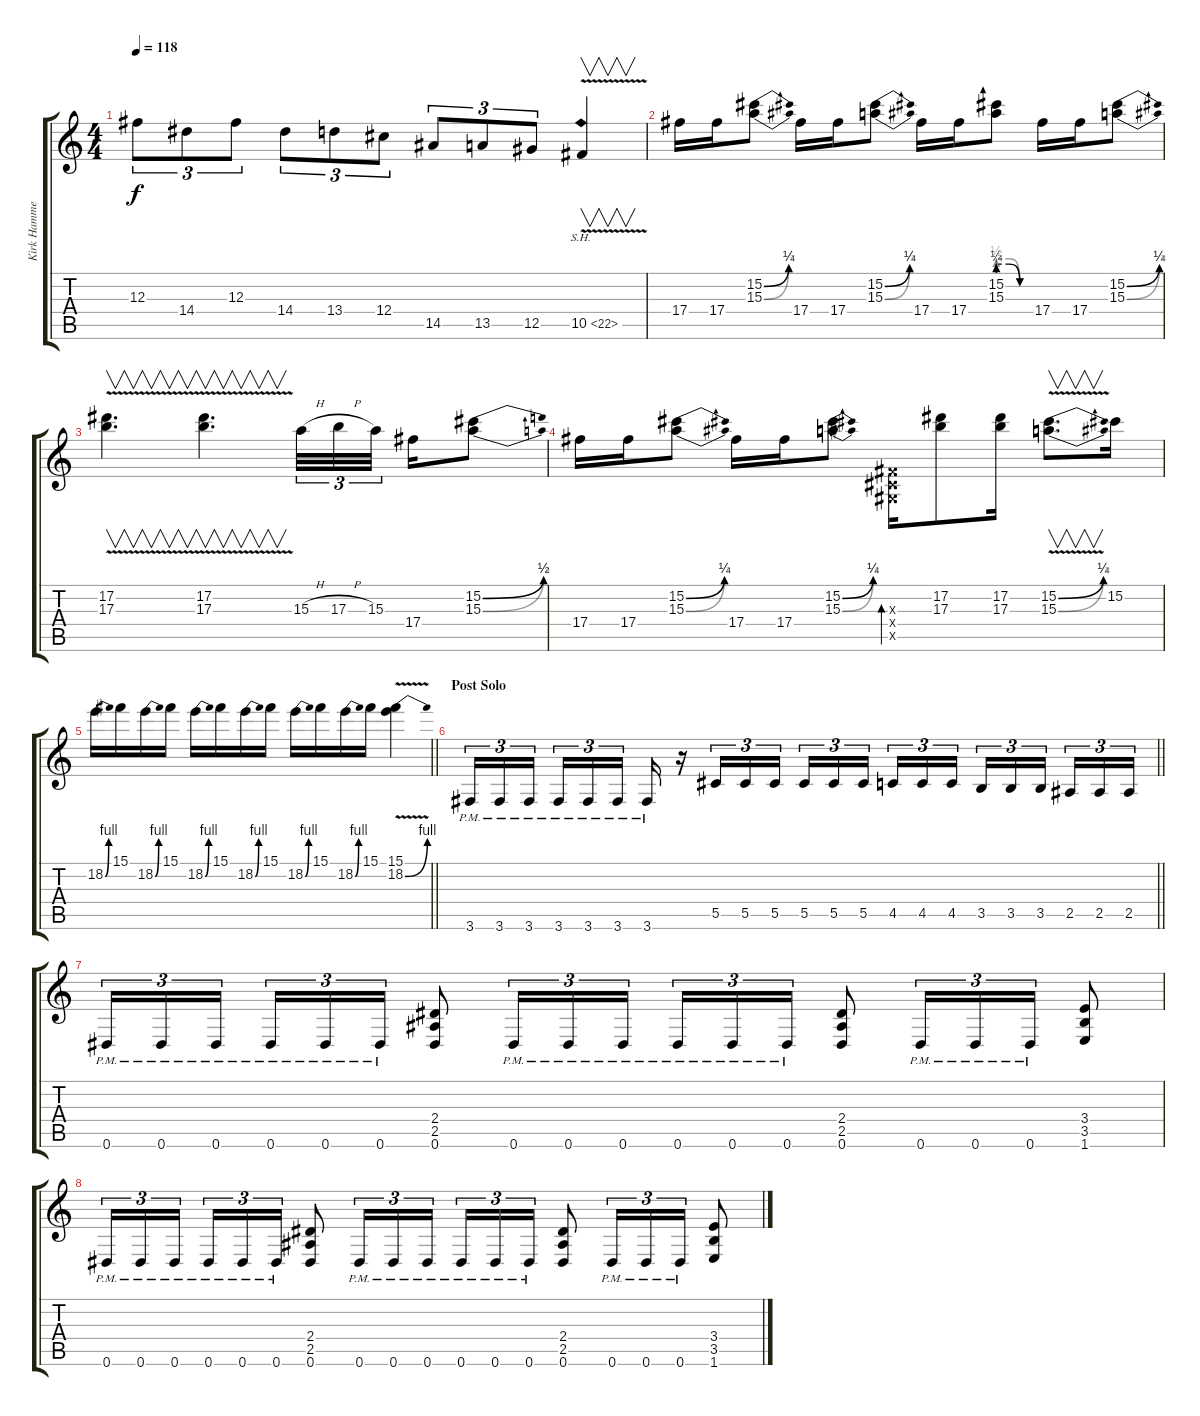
\track ("Kirk Hammett" "Kirk Hamme") {instrument electricguitarjazz}
\staff {score tabs}
\tuning (Eb4 Bb3 Gb3 Db3 Ab2 Eb2) {hide}
\ts (4 4)
\tempo 118
\clef g2
\ks c
12.3.8{tu (3 2) dy f} 14.4.8{tu (3 2)} 12.3.8{tu (3 2)} 14.4.8{tu (3 2)} 13.4.8{tu (3 2)} 12.4.8{tu (3 2)} 14.5.8{tu (3 2)} 13.5.8{tu (3 2)} 12.5.8{tu (3 2)} 10.5{sh 12 v}.4{v} |
17.4.16 17.4.16 (15.2{be (bend 0 0 60 1)} 15.3{be (bend 0 0 60 2)}).8 17.4.16 17.4.16 (15.2{be (bend 0 0 60 1)} 15.3{be (bend 0 0 60 2)}).8 17.4.16 17.4.16 (15.2{be (custom 0 1 20 1 40 0 60 0)} 15.3{be (custom 0 2 20 2 40 0 60 0)}).8 17.4.16 17.4.16 (15.2{be (bend 0 0 60 1)} 15.3{be (bend 0 0 60 2)}).8 |
(17.2{v} 17.3{v}).4{v d} (17.2{v} 17.3{v}).4{v d} 15.3{h}.32{tu (3 2)} 17.3{h}.32{tu (3 2)} 15.3.32{tu (3 2) beam splitsecondary} 17.4.16 (15.2{be (bend 0 0 60 2)} 15.3{be (bend 0 0 60 1)}).8 |
17.4.16 17.4.16 (15.2{be (bend 0 0 60 1)} 15.3{be (bend 0 0 60 2)}).8 17.4.16 17.4.16 (15.2{be (bend 0 0 60 1)} 15.3{be (bend 0 0 60 2)}).8 (0.3{x} 0.4{x} 0.5{x}).16{bd 30} (17.2 17.3).8 (17.2 17.3).16 (15.2{be (bend 0 0 60 1) v} 15.3{be (bend 0 0 60 2) v}).8{v d} 15.2.16 |
\barLineRight lightlight
18.2{be (bend 0 0 60 4)}.16 15.1.16 18.2{be (bend 0 0 60 4)}.16 15.1.16 18.2{be (bend 0 0 60 4)}.16 15.1.16 18.2{be (bend 0 0 60 4)}.16 15.1.16 18.2{be (bend 0 0 60 4)}.16 15.1.16 18.2{be (bend 0 0 60 4)}.16 15.1.16 (15.1 18.2{be (bend 0 0 60 4) v}).4 |
\section ("" "Post Solo")
\barLineRight lightlight
3.6{pm}.16{tu (3 2) balance 16 instrument overdrivenguitar} 3.6{pm}.16{tu (3 2)} 3.6{pm}.16{tu (3 2) beam splitsecondary} 3.6{pm}.16{tu (3 2)} 3.6{pm}.16{tu (3 2)} 3.6{pm}.16{tu (3 2)} 3.6{pm}.16 r.16 5.5.16{tu (3 2)} 5.5.16{tu (3 2)} 5.5.16{tu (3 2)} 5.5.16{tu (3 2)} 5.5.16{tu (3 2)} 5.5.16{tu (3 2) beam splitsecondary} 4.5.16{tu (3 2)} 4.5.16{tu (3 2)} 4.5.16{tu (3 2)} 3.5.16{tu (3 2)} 3.5.16{tu (3 2)} 3.5.16{tu (3 2) beam splitsecondary} 2.5.16{tu (3 2)} 2.5.16{tu (3 2)} 2.5.16{tu (3 2)} |
0.6{pm}.16{tu (3 2)} 0.6{pm}.16{tu (3 2)} 0.6{pm}.16{tu (3 2) beam splitsecondary} 0.6{pm}.16{tu (3 2)} 0.6{pm}.16{tu (3 2)} 0.6{pm}.16{tu (3 2)} (2.4 2.5 0.6).8 0.6{pm}.16{tu (3 2)} 0.6{pm}.16{tu (3 2)} 0.6{pm}.16{tu (3 2)} 0.6{pm}.16{tu (3 2)} 0.6{pm}.16{tu (3 2)} 0.6{pm}.16{tu (3 2)} (2.4 2.5 0.6).8 0.6{pm}.16{tu (3 2)} 0.6{pm}.16{tu (3 2)} 0.6{pm}.16{tu (3 2)} (3.4 3.5 1.6).8 |
0.6{pm}.16{tu (3 2)} 0.6{pm}.16{tu (3 2)} 0.6{pm}.16{tu (3 2) beam splitsecondary} 0.6{pm}.16{tu (3 2)} 0.6{pm}.16{tu (3 2)} 0.6{pm}.16{tu (3 2)} (2.4 2.5 0.6).8 0.6{pm}.16{tu (3 2)} 0.6{pm}.16{tu (3 2)} 0.6{pm}.16{tu (3 2)} 0.6{pm}.16{tu (3 2)} 0.6{pm}.16{tu (3 2)} 0.6{pm}.16{tu (3 2)} (2.4 2.5 0.6).8 0.6{pm}.16{tu (3 2)} 0.6{pm}.16{tu (3 2)} 0.6{pm}.16{tu (3 2)} (3.4 3.5 1.6).8
